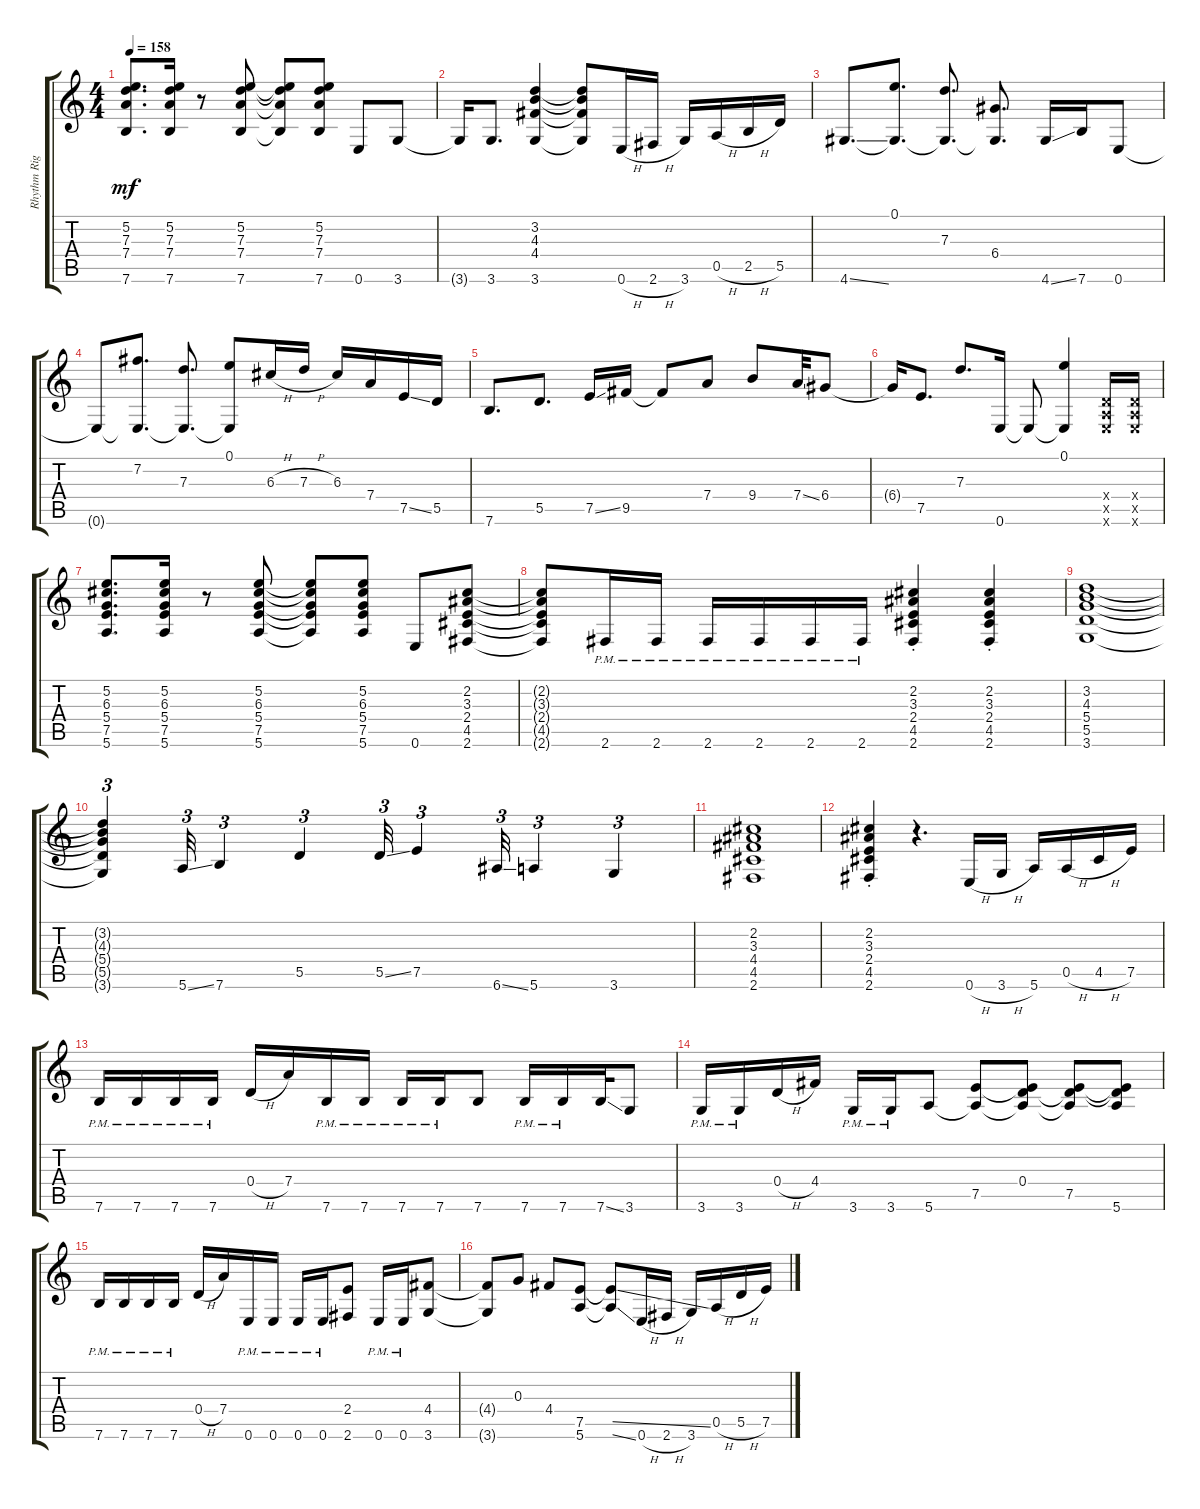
\track ("Rhythm Right" "Rhythm Rig") {instrument overdrivenguitar}
\staff {score tabs}
\tuning (E4 B3 G3 D3 A2 E2) {hide}
\ts (4 4)
\tempo 158
\clef g2
\ks c
(5.2 7.3 7.4 7.6).8{d dy mf} (5.2 7.3 7.4 7.6).16 r.8 (5.2 7.3 7.4 7.6).8 (5.2{t} 7.3{t} 7.4{t} 7.6{t}).8 (5.2 7.3 7.4 7.6).8 0.6.8 3.6.8 |
3.6{t}.16 3.6.8{d} (3.2 4.3 4.4 3.6).4 (3.2{t} 4.3{t} 4.4{t} 3.6{t}).8 0.6{h}.16 2.6{h}.16 3.6.16 0.5{h}.16 2.5{h}.16 5.5.16 |
4.6{ss}.8{d} (0.1 4.6{t}).8{d} (7.3 4.6{t}).8{d} (6.4 4.6{t}).8{d} 4.6{ss}.16 7.6.16 0.6.8 |
0.6{t}.8 (7.2 0.6{t}).8{d} (7.3 0.6{t}).8{d} (0.1 0.6{t}).8 6.3{h}.16 7.3{h}.16 6.3.16 7.4.16 7.5{ss}.16 5.5.16 |
7.6.8{d} 5.5.8{d} 7.5{ss}.16 9.5.16 9.5{t}.8 7.4.8 9.4.8 7.4{ss}.32 6.4.8 |
6.4{t}.16 7.5.8{d} 7.3.8{d} 0.6.16 0.6{t}.8 (0.1 0.6{t}).4 (0.4{x} 0.5{x} 0.6{x}).16 (0.4{x} 0.5{x} 0.6{x}).16 |
(5.2 6.3 5.4 7.5 5.6).8{d} (5.2 6.3 5.4 7.5 5.6).16 r.8 (5.2 6.3 5.4 7.5 5.6).8 (5.2{t} 6.3{t} 5.4{t} 7.5{t} 5.6{t}).8 (5.2 6.3 5.4 7.5 5.6).8 0.6.8 (2.2 3.3 2.4 4.5 2.6).8 |
(2.2{t} 3.3{t} 2.4{t} 4.5{t} 2.6{t}).8 2.6{pm}.16 2.6{pm}.16 2.6{pm}.16 2.6{pm}.16 2.6{pm}.16 2.6{pm}.16 (2.2{st} 3.3{st} 2.4{st} 4.5{st} 2.6{st}).4 (2.2{st} 3.3{st} 2.4{st} 4.5{st} 2.6{st}).4 |
(3.2 4.3 5.4 5.5 3.6).1 |
(3.2{t} 4.3{t} 5.4{t} 5.5{t} 3.6{t}).4{tu (3 2)} 5.6{ss}.32{tu (3 2)} 7.6.4{tu (3 2)} 5.5.4{tu (3 2)} 5.5{ss}.32{tu (3 2)} 7.5.4{tu (3 2)} 6.6{ss}.32{tu (3 2)} 5.6.4{tu (3 2)} 3.6.4{tu (3 2)} |
(2.2 3.3 4.4 4.5 2.6).1 |
(2.2{st} 3.3{st} 2.4{st} 4.5{st} 2.6{st}).4 r.4{d} 0.6{h}.16 3.6{h}.16 5.6.16 0.5{h}.16 4.5{h}.16 7.5.16 |
7.6{pm}.16 7.6{pm}.16 7.6{pm}.16 7.6{pm}.16 0.4{h}.16 7.4.16 7.6{pm}.16 7.6{pm}.16 7.6{pm}.16 7.6{pm}.16 7.6.8 7.6{pm}.16 7.6{pm}.16 7.6{ss}.32 3.6.8 |
3.6{pm}.16 3.6{pm}.16 0.4{h}.16 4.4.16 3.6{pm}.16 3.6{pm}.16 5.6.8 (7.5 5.6{t}).8 (0.4 7.5{t} 5.6{t}).8 (0.4{t} 7.5 5.6{t}).8 (0.4{t} 7.5{t} 5.6).8 |
7.6{pm}.16 7.6{pm}.16 7.6{pm}.16 7.6{pm}.16 0.4{h}.16 7.4.16 0.6{pm}.16 0.6{pm}.16 0.6{pm}.16 0.6{pm}.16 (2.4 2.6).8 0.6{pm}.16 0.6{pm}.16 (4.4 3.6).8 |
(4.4{t} 3.6{t}).8 0.3.8 4.4.8 (7.5 5.6).8 (7.5{ss t} 5.6{ss t}).8 0.6{h}.16 2.6{h}.16 3.6.16 0.5{h}.16 5.5{h}.16 7.5.16
